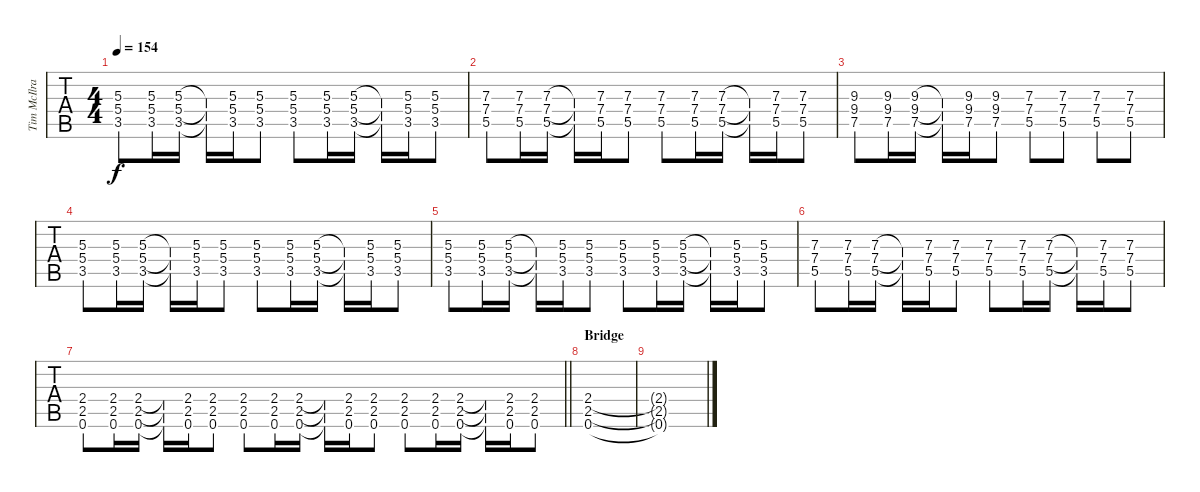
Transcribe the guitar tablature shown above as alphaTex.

\track ("Tim McIlrath - Guitar One" "Tim McIlra") {instrument distortionguitar}
\staff {tabs}
\tuning (Eb4 Bb3 Gb3 Db3 Ab2 Eb2) {hide}
\ts (4 4)
\tempo 154
\clef g2
\ks gb
(5.3 5.4 3.5).8{dy f} (5.3 5.4 3.5).16 (5.3 5.4 3.5).16 (5.3{t} 5.4{t} 3.5{t}).16 (5.3 5.4 3.5).16 (5.3 5.4 3.5).8 (5.3 5.4 3.5).8 (5.3 5.4 3.5).16 (5.3 5.4 3.5).16 (5.3{t} 5.4{t} 3.5{t}).16 (5.3 5.4 3.5).16 (5.3 5.4 3.5).8 |
(7.3 7.4 5.5).8 (7.3 7.4 5.5).16 (7.3 7.4 5.5).16 (7.3{t} 7.4{t} 5.5{t}).16 (7.3 7.4 5.5).16 (7.3 7.4 5.5).8 (7.3 7.4 5.5).8 (7.3 7.4 5.5).16 (7.3 7.4 5.5).16 (7.3{t} 7.4{t} 5.5{t}).16 (7.3 7.4 5.5).16 (7.3 7.4 5.5).8 |
(9.3 9.4 7.5).8 (9.3 9.4 7.5).16 (9.3 9.4 7.5).16 (9.3{t} 9.4{t} 7.5{t}).16 (9.3 9.4 7.5).16 (9.3 9.4 7.5).8 (7.3 7.4 5.5).8 (7.3 7.4 5.5).8 (7.3 7.4 5.5).8 (7.3 7.4 5.5).8 |
(5.3 5.4 3.5).8 (5.3 5.4 3.5).16 (5.3 5.4 3.5).16 (5.3{t} 5.4{t} 3.5{t}).16 (5.3 5.4 3.5).16 (5.3 5.4 3.5).8 (5.3 5.4 3.5).8 (5.3 5.4 3.5).16 (5.3 5.4 3.5).16 (5.3{t} 5.4{t} 3.5{t}).16 (5.3 5.4 3.5).16 (5.3 5.4 3.5).8 |
(5.3 5.4 3.5).8 (5.3 5.4 3.5).16 (5.3 5.4 3.5).16 (5.3{t} 5.4{t} 3.5{t}).16 (5.3 5.4 3.5).16 (5.3 5.4 3.5).8 (5.3 5.4 3.5).8 (5.3 5.4 3.5).16 (5.3 5.4 3.5).16 (5.3{t} 5.4{t} 3.5{t}).16 (5.3 5.4 3.5).16 (5.3 5.4 3.5).8 |
(7.3 7.4 5.5).8 (7.3 7.4 5.5).16 (7.3 7.4 5.5).16 (7.3{t} 7.4{t} 5.5{t}).16 (7.3 7.4 5.5).16 (7.3 7.4 5.5).8 (7.3 7.4 5.5).8 (7.3 7.4 5.5).16 (7.3 7.4 5.5).16 (7.3{t} 7.4{t} 5.5{t}).16 (7.3 7.4 5.5).16 (7.3 7.4 5.5).8 |
\barLineRight lightlight
(2.4 2.5 0.6).8 (2.4 2.5 0.6).16 (2.4 2.5 0.6).16 (2.4{t} 2.5{t} 0.6{t}).16 (2.4 2.5 0.6).16 (2.4 2.5 0.6).8 (2.4 2.5 0.6).8 (2.4 2.5 0.6).16 (2.4 2.5 0.6).16 (2.4{t} 2.5{t} 0.6{t}).16 (2.4 2.5 0.6).16 (2.4 2.5 0.6).8 (2.4 2.5 0.6).8 (2.4 2.5 0.6).16 (2.4 2.5 0.6).16 (2.4{t} 2.5{t} 0.6{t}).16 (2.4 2.5 0.6).16 (2.4 2.5 0.6).8 |
\section ("" "Bridge")
(2.4 2.5 0.6).1 |
(2.4{t} 2.5{t} 0.6{t}).1
